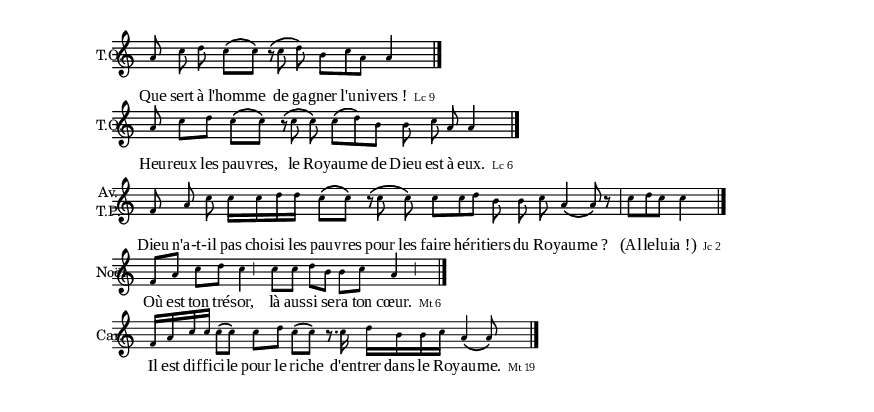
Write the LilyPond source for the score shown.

\version "2.10.0"
\include "definitions.ly"

%\markup { psaume 48}


\relative a' { 
	\new Staff {
		\cadenzaOn
		\set Staff.instrumentName = \markup{ \center-align { T.O. } }
		\times 2/3 { a8 c d }
		c[\( c\)]
		\pespace
		\times 2/3 { r\( c d\) }
		\times 2/3 { b[ c a] }
		a4
		\endBar
	}
	\addlyrics {
		Que sert à l'hom -- me de ga -- gner l'u -- ni -- "vers !"
		\markup { \citation #"Lc 9" } 
	}
}
\relative a' { 
	\new Staff {
		\cadenzaOn
		\set Staff.instrumentName = \markup{ \center-align { T.O. } }
		a8
		c[ d]
		c[\( c\)]
		\espace
		\times 2/3 { r\( c c\) }
		\times 2/3 { c[\( d\) b] }
		\times 2/3 { b c a }
		a4

		
		\endBar
	}
	\addlyrics {
		Heu -- reux les pau -- vres, le Ro -- yau -- me de Dieu est à eux.
		\markup { \citation #"Lc 6" } 
	}
}

\relative a' { 
	\new Staff {
		\cadenzaOn
		\set Staff.instrumentName = \markup{ \center-align { Av. T.P. } }
		\times 2/3 { f8 a c }
		c16[ c d d]
		c8[\( c\)]
		\espace
		\times 2/3 { r\( c c\) }
		\times 2/3 { c[ c d] }
		\times 2/3 { b b c }
		a4\( a8\) r \barre
		\times 2/3 { c[ d c] }
		c4
		\endBar
	}
	\addlyrics {
		Dieu n'a-t -- -il pas choi -- si les pau -- vres pour les faire hé -- ri -- tiers du Ro -- yau -- "me ?" "(Al" -- le -- lu -- "ia !)"
		\markup { \citation #"Jc 2" } 
	}
}


\relative a' { 
	\new Staff {
		\cadenzaOn
		\set Staff.instrumentName = \markup{ \center-align { Noël } }
		f8[ a] c[ d]  c4\cesure \pespace
		c8[ c] d[ b] b[ c] a4 \cesure 
		\endBar
	}
	\addlyrics {
		Où est ton tré -- sor, là aus -- si se -- ra ton cœur. 
		\markup { \citation #"Mt 6" } 
	}
}
\relative a' { 
	\new Staff {
		\cadenzaOn
		\set Staff.instrumentName = \markup{ \center-align { Car. } }
		f16[ a c c]
		c8[\( c\)]
		c[ d]
		c[\( c\)]
		\pespace
		r8. \espall c16
		d[ b b c]
		\times 2/3 { a4\( a8\) }
		\endBar
	}
	\addlyrics {
		Il est dif -- fi -- ci -- le pour le ri -- che d'en -- trer dans le Ro -- yau -- me.
		\markup { \citation #"Mt 19" } 
	}
}
